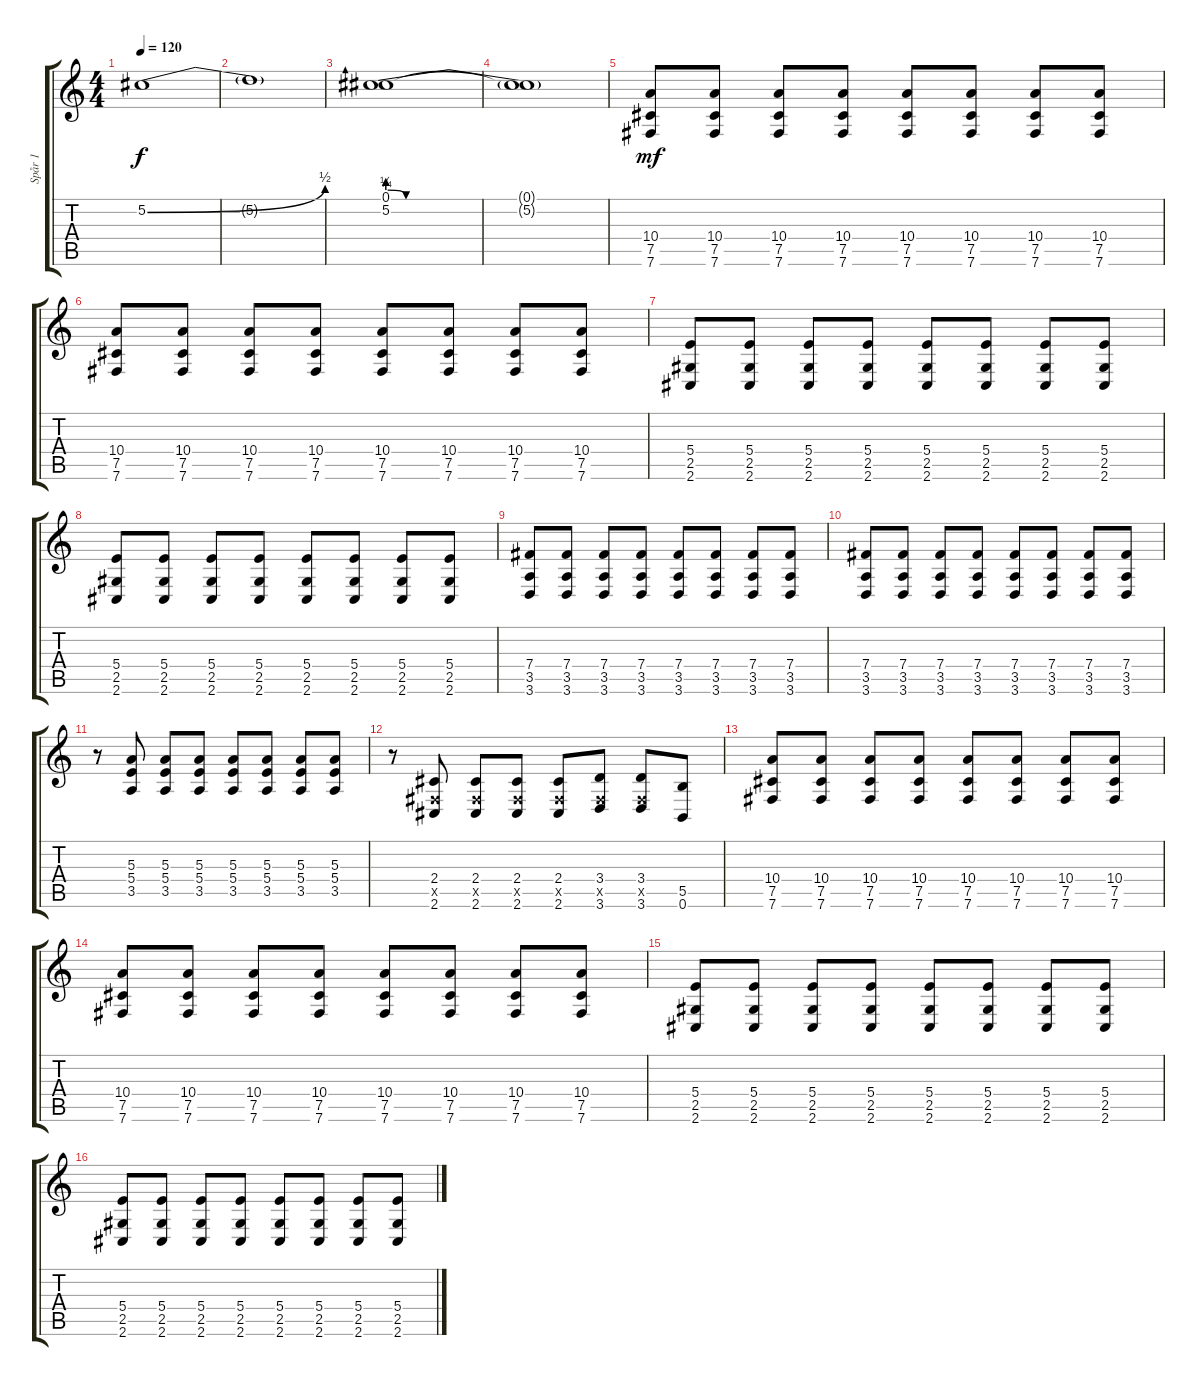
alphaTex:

\track ("Spår 1" "Spår 1") {instrument distortionguitar}
\staff {score tabs}
\tuning (Db4 Ab3 E3 B2 Gb2 B1) {hide}
\ts (4 4)
\tempo 120
\clef g2
\ks c
5.2{be (bend 0 0 60 2)}.1{dy f} |
5.2{t}.1 |
(0.1 5.2{be (custom 0 1 5 0 15 0 30 0 45 0 60 0)}).1 |
(0.1{t} 5.2{t}).1 |
(10.4 7.5 7.6).8{dy mf volume 8} (10.4 7.5 7.6).8 (10.4 7.5 7.6).8 (10.4 7.5 7.6).8 (10.4 7.5 7.6).8 (10.4 7.5 7.6).8 (10.4 7.5 7.6).8 (10.4 7.5 7.6).8 |
(10.4 7.5 7.6).8 (10.4 7.5 7.6).8 (10.4 7.5 7.6).8 (10.4 7.5 7.6).8 (10.4 7.5 7.6).8 (10.4 7.5 7.6).8 (10.4 7.5 7.6).8 (10.4 7.5 7.6).8 |
(5.4 2.5 2.6).8 (5.4 2.5 2.6).8 (5.4 2.5 2.6).8 (5.4 2.5 2.6).8 (5.4 2.5 2.6).8 (5.4 2.5 2.6).8 (5.4 2.5 2.6).8 (5.4 2.5 2.6).8 |
(5.4 2.5 2.6).8 (5.4 2.5 2.6).8 (5.4 2.5 2.6).8 (5.4 2.5 2.6).8 (5.4 2.5 2.6).8 (5.4 2.5 2.6).8 (5.4 2.5 2.6).8 (5.4 2.5 2.6).8 |
(7.4 3.5 3.6).8 (7.4 3.5 3.6).8 (7.4 3.5 3.6).8 (7.4 3.5 3.6).8 (7.4 3.5 3.6).8 (7.4 3.5 3.6).8 (7.4 3.5 3.6).8 (7.4 3.5 3.6).8 |
(7.4 3.5 3.6).8 (7.4 3.5 3.6).8 (7.4 3.5 3.6).8 (7.4 3.5 3.6).8 (7.4 3.5 3.6).8 (7.4 3.5 3.6).8 (7.4 3.5 3.6).8 (7.4 3.5 3.6).8 |
r.8{volume 13} (5.3 5.4 3.5).8 (5.3 5.4 3.5).8 (5.3 5.4 3.5).8 (5.3 5.4 3.5).8 (5.3 5.4 3.5).8 (5.3 5.4 3.5).8 (5.3 5.4 3.5).8 |
r.8 (2.4 0.5{x} 2.6).8 (2.4 0.5{x} 2.6).8 (2.4 0.5{x} 2.6).8 (2.4 0.5{x} 2.6).8 (3.4 0.5{x} 3.6).8 (3.4 0.5{x} 3.6).8 (5.5 0.6).8 |
(10.4 7.5 7.6).8 (10.4 7.5 7.6).8 (10.4 7.5 7.6).8 (10.4 7.5 7.6).8 (10.4 7.5 7.6).8 (10.4 7.5 7.6).8 (10.4 7.5 7.6).8 (10.4 7.5 7.6).8 |
(10.4 7.5 7.6).8 (10.4 7.5 7.6).8 (10.4 7.5 7.6).8 (10.4 7.5 7.6).8 (10.4 7.5 7.6).8 (10.4 7.5 7.6).8 (10.4 7.5 7.6).8 (10.4 7.5 7.6).8 |
(5.4 2.5 2.6).8 (5.4 2.5 2.6).8 (5.4 2.5 2.6).8 (5.4 2.5 2.6).8 (5.4 2.5 2.6).8 (5.4 2.5 2.6).8 (5.4 2.5 2.6).8 (5.4 2.5 2.6).8 |
(5.4 2.5 2.6).8 (5.4 2.5 2.6).8 (5.4 2.5 2.6).8 (5.4 2.5 2.6).8 (5.4 2.5 2.6).8 (5.4 2.5 2.6).8 (5.4 2.5 2.6).8 (5.4 2.5 2.6).8
